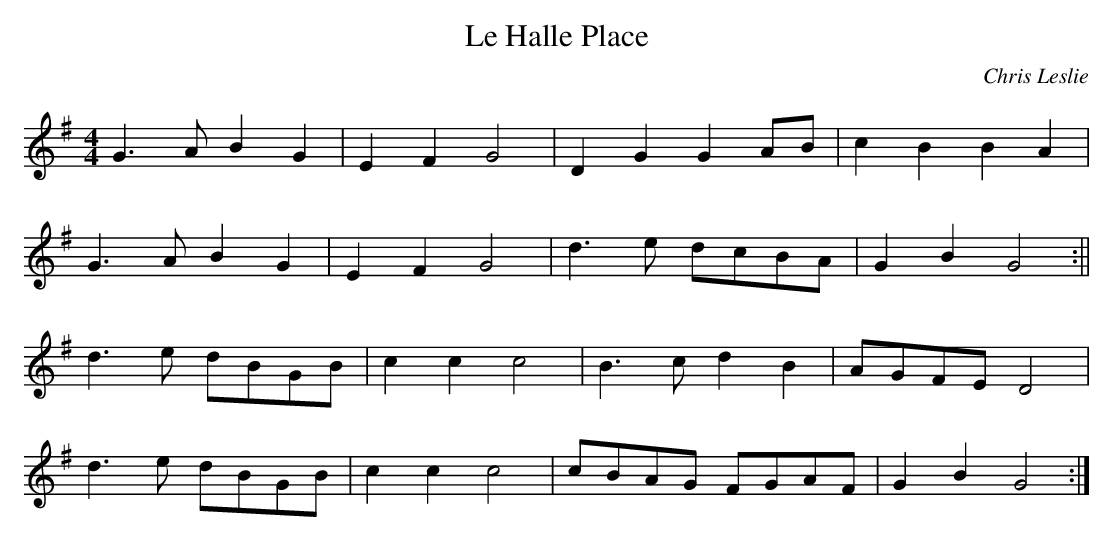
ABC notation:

X:1
T:Le Halle Place
C:Chris Leslie
K:G
M:4/4
L:1/8
G3 A B2 G2|E2 F2 G4|D2 G2 G2 AB|c2 B2 B2 A2|
G3 A B2 G2|E2 F2 G4|d3 e dcBA|G2 B2 G4:||
d3 e dBGB|c2 c2 c4|B3 c d2 B2|AGFE D4|
d3 e dBGB|c2 c2 c4|cBAG FGAF|G2 B2 G4:|
